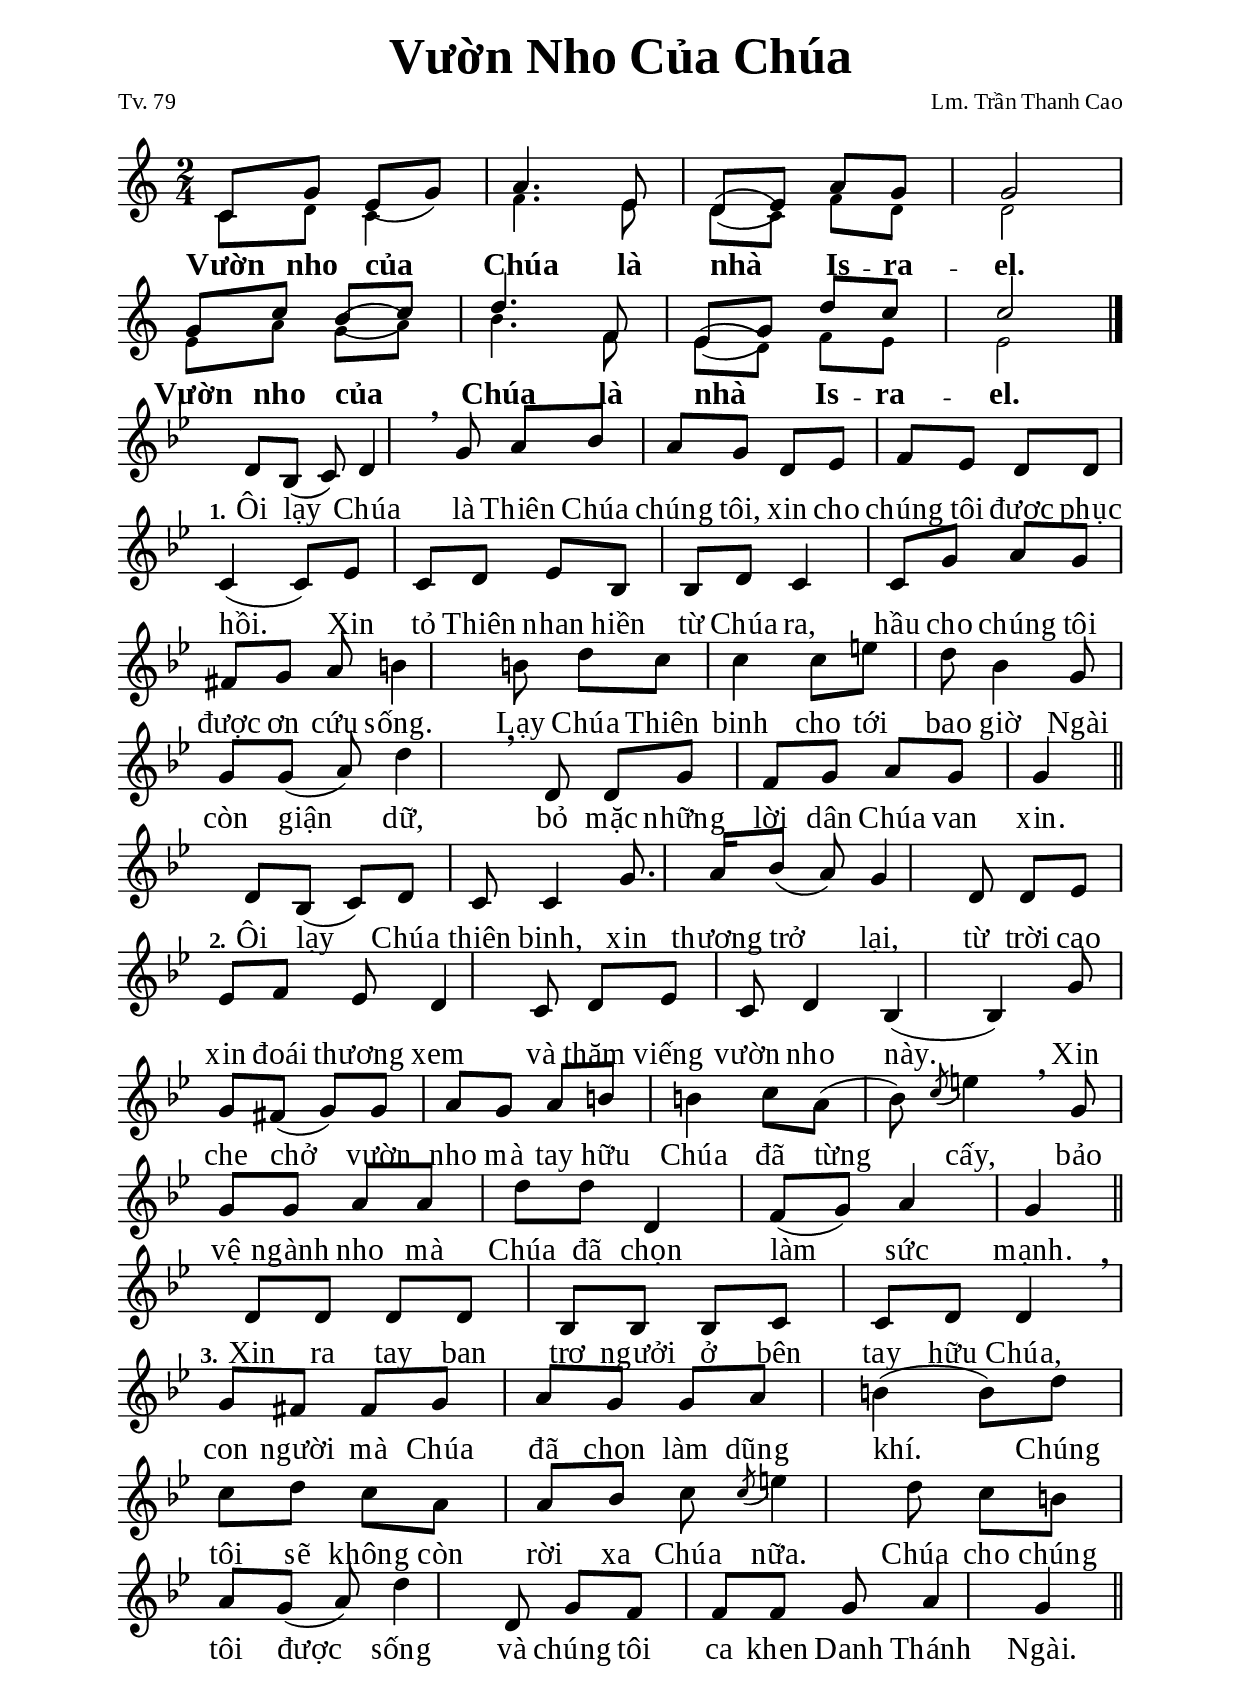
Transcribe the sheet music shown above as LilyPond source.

% Cài đặt chung
\version "2.20.0"
\include "english.ly"

\header {
  title = \markup { \fontsize #3 "Vườn Nho Của Chúa" }
  poet = "Tv. 79"
  composer = "Lm. Trần Thanh Cao"
  arranger = " "
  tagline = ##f
}

\paper {
  #(set-paper-size "a4")
  top-margin = 10\mm
  bottom-margin = 10\mm
  left-margin = 20\mm
  right-margin = 20\mm
  indent = #0
  #(define fonts
    (make-pango-font-tree
      "Liberation Serif"
      "Liberation Serif"
      "Liberation Serif"
      (/ 20 20)))
  page-count = #1
}

% Nhạc điệp khúc
nhacDiepKhucSop = \relative c' {
  c8 g' e _(g) |
  a4. e8 |
  d _(e) a g |
  g2 |
  g8 c b _(c) |
  d4. f,8 |
  e _(g) d' c |
  c2 \bar "|."
}

nhacDiepKhucBass = \relative c' {
  \override NoteHead.font-size = #-2
  c8 d c4 |
  f4. e8 |
  d ^(c) f d |
  d2 |
  e8 a g ^(a) 
  b4. f8 |
  e ^(d) f e |
  e2
}

% Nhạc phiên khúc
nhacPhienKhucMot = \relative c' {
  d8 bf (c) d4 \breathe
  g8 a bf a g d ef f ef d d c4 (c8)
  ef c d ef bf bf d c4
  c8 g' a g fs g a b!4 b8 d c c4 c8 e! d bf4
  g8 g g (a) d4 \breathe
  d,8 d g f g a g g4 \bar "||"
}

nhacPhienKhucHai = \relative c' {
  d8 bf (c) d c c4
  g'8. a16 bf8 (a) g4
  d8 d ef ef f ef d4 c8 d ef c d4 bf (bf)
  g'8 g fs (g) g a g a b! b!4 c8 a (bf)
  \acciaccatura c8 e!4 \breathe
  g,8 g g a a d d d,4 f8 (g) a4 g \bar "||"
}

nhacPhienKhucBa = \relative c' {
  d8 d d d bf bf bf c c d d4 \breathe
  g8 fs fs g a g g a b!4 (b8)
  d c d c a a bf c \acciaccatura c e!4
  d8 c b! a g (a) d4
  d,8 g f f f g a4 g \bar "||"
}

% Lời điệp khúc
loiDiepKhuc = \lyricmode {
  Vườn nho của Chúa là nhà Is -- ra -- el.
  Vườn nho của Chúa là nhà Is -- ra -- el.
}

% Lời phiên khúc
loiPhienKhucMot = \lyricmode {
  \set stanza = #"1."
  Ôi lạy Chúa là Thiên Chúa chúng tôi,
  xin cho chúng tôi được phục hồi.
  Xin tỏ Thiên nhan hiền từ Chúa ra,
  hầu cho chúng tôi được ơn cứu sống.
  Lạy Chúa Thiên binh cho tới bao giờ
  Ngài còn giận dữ, bỏ mặc những lời dân Chúa van xin.
}

loiPhienKhucHai = \lyricmode {
  \set stanza = #"2."
  Ôi lạy Chúa thiên binh, xin thương trở lại,
  từ trời cao xin đoái thương xem và thăm viếng vườn nho này.
  Xin che chở vườn nho mà tay hữu Chúa đã từng cấy,
  bảo vệ ngành nho mà Chúa đã chọn làm sức mạnh.
}

loiPhienKhucBa = \lyricmode {
  \set stanza = #"3."
  Xin ra tay ban trợ ngưởi ở bên tay hữu Chúa,
  con người mà Chúa đã chọn làm dũng khí.
  Chúng tôi sẽ không còn rời xa Chúa nữa.
  Chúa cho chúng tôi được sống
  và chúng tôi ca khen Danh Thánh Ngài.
}


% Dàn trang
\score {
  \new ChoirStaff <<
    \new Staff = diepKhuc \with {
        \consists "Merge_rests_engraver"
        \magnifyStaff #(magstep +1)
      }
      <<
      \new Voice = beSop {
        \voiceOne \key c \major \time 2/4 \nhacDiepKhucSop
      }
      \new Voice = beBas {
        \voiceTwo \key c \major \time 2/4 \nhacDiepKhucBass
      }
    >>
    \new Lyrics \lyricsto beSop \loiDiepKhuc
  >>
  \layout {
    \override Lyrics.LyricText.font-series = #'bold
    \override Lyrics.LyricText.font-size = #+3
    \override Lyrics.LyricSpace.minimum-distance = #2.0
    \override Score.BarNumber.break-visibility = ##(#f #f #f)
    \override Score.SpacingSpanner.uniform-stretching = ##t
  }
}

\score {
  \new ChoirStaff <<
    \new Staff = phienKhuc \with {
        \magnifyStaff #(magstep +1)
      }
      <<
      \new Voice = beSop {
        \key bf \major \time 2/4 \nhacPhienKhucMot
      }
    >>
    \new Lyrics \lyricsto beSop \loiPhienKhucMot
  >>
  \layout {
    \override Staff.TimeSignature.transparent = ##t
    \override Lyrics.LyricText.font-size = #+3
    \override Lyrics.LyricSpace.minimum-distance = #0.5
    \override Score.BarNumber.break-visibility = ##(#f #f #f)
    \override Score.SpacingSpanner.uniform-stretching = ##t
    \set Score.barAlways = ##t
    \set Score.defaultBarType = ""
  } 
}

\score {
  \new ChoirStaff <<
    \new Staff = phienKhuc \with {
        \magnifyStaff #(magstep +1)
      }
      <<
      \new Voice = beSop {
        \key bf \major \time 2/4 \nhacPhienKhucHai
      }
    >>
    \new Lyrics \lyricsto beSop \loiPhienKhucHai
  >>
  \layout {
    \override Staff.TimeSignature.transparent = ##t
    \override Lyrics.LyricText.font-size = #+3
    \override Lyrics.LyricSpace.minimum-distance = #0.5
    \override Score.BarNumber.break-visibility = ##(#f #f #f)
    \override Score.SpacingSpanner.uniform-stretching = ##t
    \set Score.barAlways = ##t
    \set Score.defaultBarType = ""
  } 
}

\score {
  \new ChoirStaff <<
    \new Staff = phienKhuc \with {
        \magnifyStaff #(magstep +1)
      }
      <<
      \new Voice = beSop {
        \key bf \major \time 2/4 \nhacPhienKhucBa
      }
    >>
    \new Lyrics \lyricsto beSop \loiPhienKhucBa
  >>
  \layout {
    \override Staff.TimeSignature.transparent = ##t
    \override Lyrics.LyricText.font-size = #+3
    \override Lyrics.LyricSpace.minimum-distance = #0.5
    \override Score.BarNumber.break-visibility = ##(#f #f #f)
    \override Score.SpacingSpanner.uniform-stretching = ##t
    \set Score.barAlways = ##t
    \set Score.defaultBarType = ""
  } 
}

